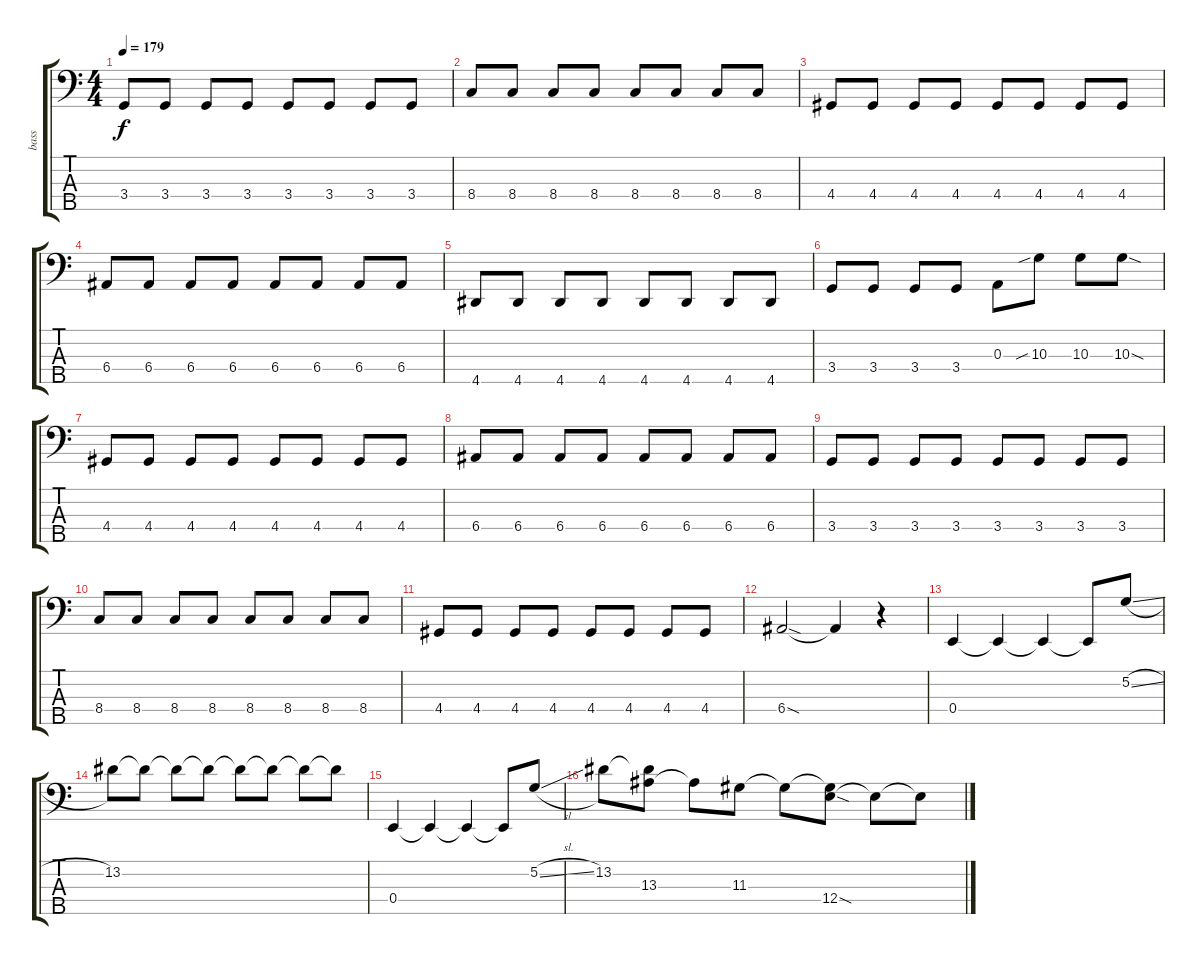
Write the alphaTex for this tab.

\track ("bass" "bass") {instrument electricbassfinger}
\staff {score tabs}
\tuning (G2 D2 A1 E1 B0) {hide}
\ts (4 4)
\tempo 179
\clef f4
\ks c
3.4.8{dy f} 3.4.8 3.4.8 3.4.8 3.4.8 3.4.8 3.4.8 3.4.8 |
8.4.8 8.4.8 8.4.8 8.4.8 8.4.8 8.4.8 8.4.8 8.4.8 |
4.4.8 4.4.8 4.4.8 4.4.8 4.4.8 4.4.8 4.4.8 4.4.8 |
6.4.8 6.4.8 6.4.8 6.4.8 6.4.8 6.4.8 6.4.8 6.4.8 |
4.5.8 4.5.8 4.5.8 4.5.8 4.5.8 4.5.8 4.5.8 4.5.8 |
3.4.8 3.4.8 3.4.8 3.4.8 0.3.8 10.3{sib}.8 10.3.8 10.3{sod}.8 |
4.4.8 4.4.8 4.4.8 4.4.8 4.4.8 4.4.8 4.4.8 4.4.8 |
6.4.8 6.4.8 6.4.8 6.4.8 6.4.8 6.4.8 6.4.8 6.4.8 |
3.4.8 3.4.8 3.4.8 3.4.8 3.4.8 3.4.8 3.4.8 3.4.8 |
8.4.8 8.4.8 8.4.8 8.4.8 8.4.8 8.4.8 8.4.8 8.4.8 |
4.4.8 4.4.8 4.4.8 4.4.8 4.4.8 4.4.8 4.4.8 4.4.8 |
6.4{sod}.2 6.4{t}.4 r.4 |
0.4.4 0.4{t}.4 0.4{t}.4 0.4{t}.8 5.2{sl}.8 |
13.2.8 13.2{t}.8 13.2{t}.8 13.2{t}.8 13.2{t}.8 13.2{t}.8 13.2{t}.8 13.2{t}.8 |
0.4.4 0.4{t}.4 0.4{t}.4 0.4{t}.8 5.2{sl}.8 |
13.2.8 (13.2{t} 13.3).8 13.3{t}.8 11.3.8 11.3{t}.8 (11.3{t} 12.4{sod}).8 12.4{t}.8 12.4{t}.8
